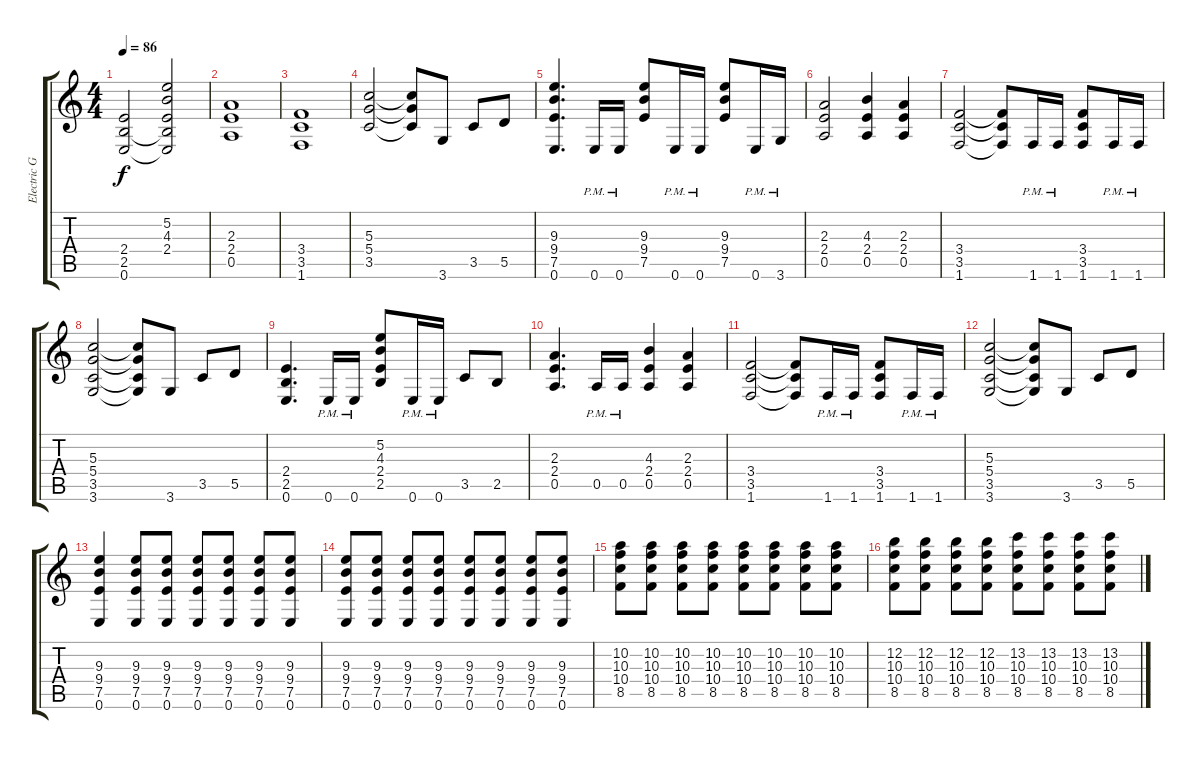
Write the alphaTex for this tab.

\track ("Electric Guitar I" "Electric G") {instrument distortionguitar}
\staff {score tabs}
\tuning (E4 B3 G3 D3 A2 E2) {hide}
\ts (4 4)
\tempo 86
\clef g2
\ks c
(2.4 2.5 0.6).2{dy f} (5.2 4.3 2.4 2.5{t} 0.6{t}).2 |
(2.3 2.4 0.5).1 |
(3.4 3.5 1.6).1 |
(5.3 5.4 3.5).2 (5.3{t} 5.4{t} 3.5{t}).8 3.6.8 3.5.8 5.5.8 |
(9.3 9.4 7.5 0.6).4{d} 0.6{pm}.16 0.6{pm}.16 (9.3 9.4 7.5).8 0.6{pm}.16 0.6{pm}.16 (9.3 9.4 7.5).8 0.6{pm}.16 3.6{pm}.16 |
(2.3 2.4 0.5).2 (4.3 2.4 0.5).4 (2.3 2.4 0.5).4 |
(3.4 3.5 1.6).2 (3.4{t} 3.5{t} 1.6{t}).8 1.6{pm}.16 1.6{pm}.16 (3.4 3.5 1.6).8 1.6{pm}.16 1.6{pm}.16 |
(5.3 5.4 3.5 3.6).2 (5.3{t} 5.4{t} 3.5{t} 3.6{t}).8 3.6.8 3.5.8 5.5.8 |
(2.4 2.5 0.6).4{d} 0.6{pm}.16 0.6{pm}.16 (5.2 4.3 2.4 2.5).8 0.6{pm}.16 0.6{pm}.16 3.5.8 2.5.8 |
(2.3 2.4 0.5).4{d} 0.5{pm}.16 0.5{pm}.16 (4.3 2.4 0.5).4 (2.3 2.4 0.5).4 |
(3.4 3.5 1.6).2 (3.4{t} 3.5{t} 1.6{t}).8 1.6{pm}.16 1.6{pm}.16 (3.4 3.5 1.6).8 1.6{pm}.16 1.6{pm}.16 |
(5.3 5.4 3.5 3.6).2 (5.3{t} 5.4{t} 3.5{t} 3.6{t}).8 3.6.8 3.5.8 5.5.8 |
(9.3 9.4 7.5 0.6).4 (9.3 9.4 7.5 0.6).8 (9.3 9.4 7.5 0.6).8 (9.3 9.4 7.5 0.6).8 (9.3 9.4 7.5 0.6).8 (9.3 9.4 7.5 0.6).8 (9.3 9.4 7.5 0.6).8 |
(9.3 9.4 7.5 0.6).8 (9.3 9.4 7.5 0.6).8 (9.3 9.4 7.5 0.6).8 (9.3 9.4 7.5 0.6).8 (9.3 9.4 7.5 0.6).8 (9.3 9.4 7.5 0.6).8 (9.3 9.4 7.5 0.6).8 (9.3 9.4 7.5 0.6).8 |
(10.2 10.3 10.4 8.5).8 (10.2 10.3 10.4 8.5).8 (10.2 10.3 10.4 8.5).8 (10.2 10.3 10.4 8.5).8 (10.2 10.3 10.4 8.5).8 (10.2 10.3 10.4 8.5).8 (10.2 10.3 10.4 8.5).8 (10.2 10.3 10.4 8.5).8 |
(12.2 10.3 10.4 8.5).8 (12.2 10.3 10.4 8.5).8 (12.2 10.3 10.4 8.5).8 (12.2 10.3 10.4 8.5).8 (13.2 10.3 10.4 8.5).8 (13.2 10.3 10.4 8.5).8 (13.2 10.3 10.4 8.5).8 (13.2 10.3 10.4 8.5).8
